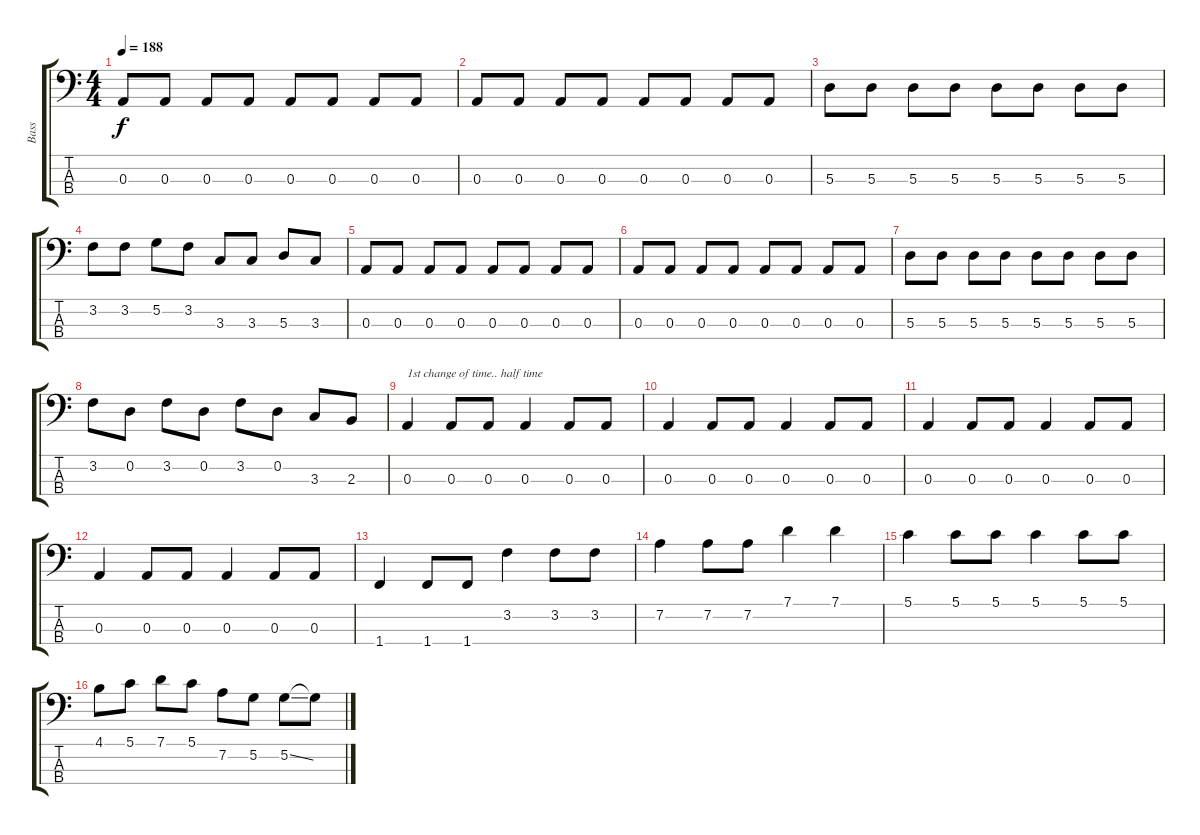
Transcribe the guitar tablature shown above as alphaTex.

\track ("Bass" "Bass") {instrument electricbassfinger}
\staff {score tabs}
\tuning (G2 D2 A1 E1) {hide}
\ts (4 4)
\tempo 188
\clef f4
\ks c
0.3.8{dy f} 0.3.8 0.3.8 0.3.8 0.3.8 0.3.8 0.3.8 0.3.8 |
0.3.8 0.3.8 0.3.8 0.3.8 0.3.8 0.3.8 0.3.8 0.3.8 |
5.3.8 5.3.8 5.3.8 5.3.8 5.3.8 5.3.8 5.3.8 5.3.8 |
3.2.8 3.2.8 5.2.8 3.2.8 3.3.8 3.3.8 5.3.8 3.3.8 |
0.3.8 0.3.8 0.3.8 0.3.8 0.3.8 0.3.8 0.3.8 0.3.8 |
0.3.8 0.3.8 0.3.8 0.3.8 0.3.8 0.3.8 0.3.8 0.3.8 |
5.3.8 5.3.8 5.3.8 5.3.8 5.3.8 5.3.8 5.3.8 5.3.8 |
3.2.8 0.2.8 3.2.8 0.2.8 3.2.8 0.2.8 3.3.8 2.3.8 |
0.3.4{txt "1st change of time.. half time"} 0.3.8 0.3.8 0.3.4 0.3.8 0.3.8 |
0.3.4 0.3.8 0.3.8 0.3.4 0.3.8 0.3.8 |
0.3.4 0.3.8 0.3.8 0.3.4 0.3.8 0.3.8 |
0.3.4 0.3.8 0.3.8 0.3.4 0.3.8 0.3.8 |
1.4.4 1.4.8 1.4.8 3.2.4 3.2.8 3.2.8 |
7.2.4 7.2.8 7.2.8 7.1.4 7.1.4 |
5.1.4 5.1.8 5.1.8 5.1.4 5.1.8 5.1.8 |
4.1.8 5.1.8 7.1.8 5.1.8 7.2.8 5.2.8 5.2{ss}.8 5.2{t}.8
